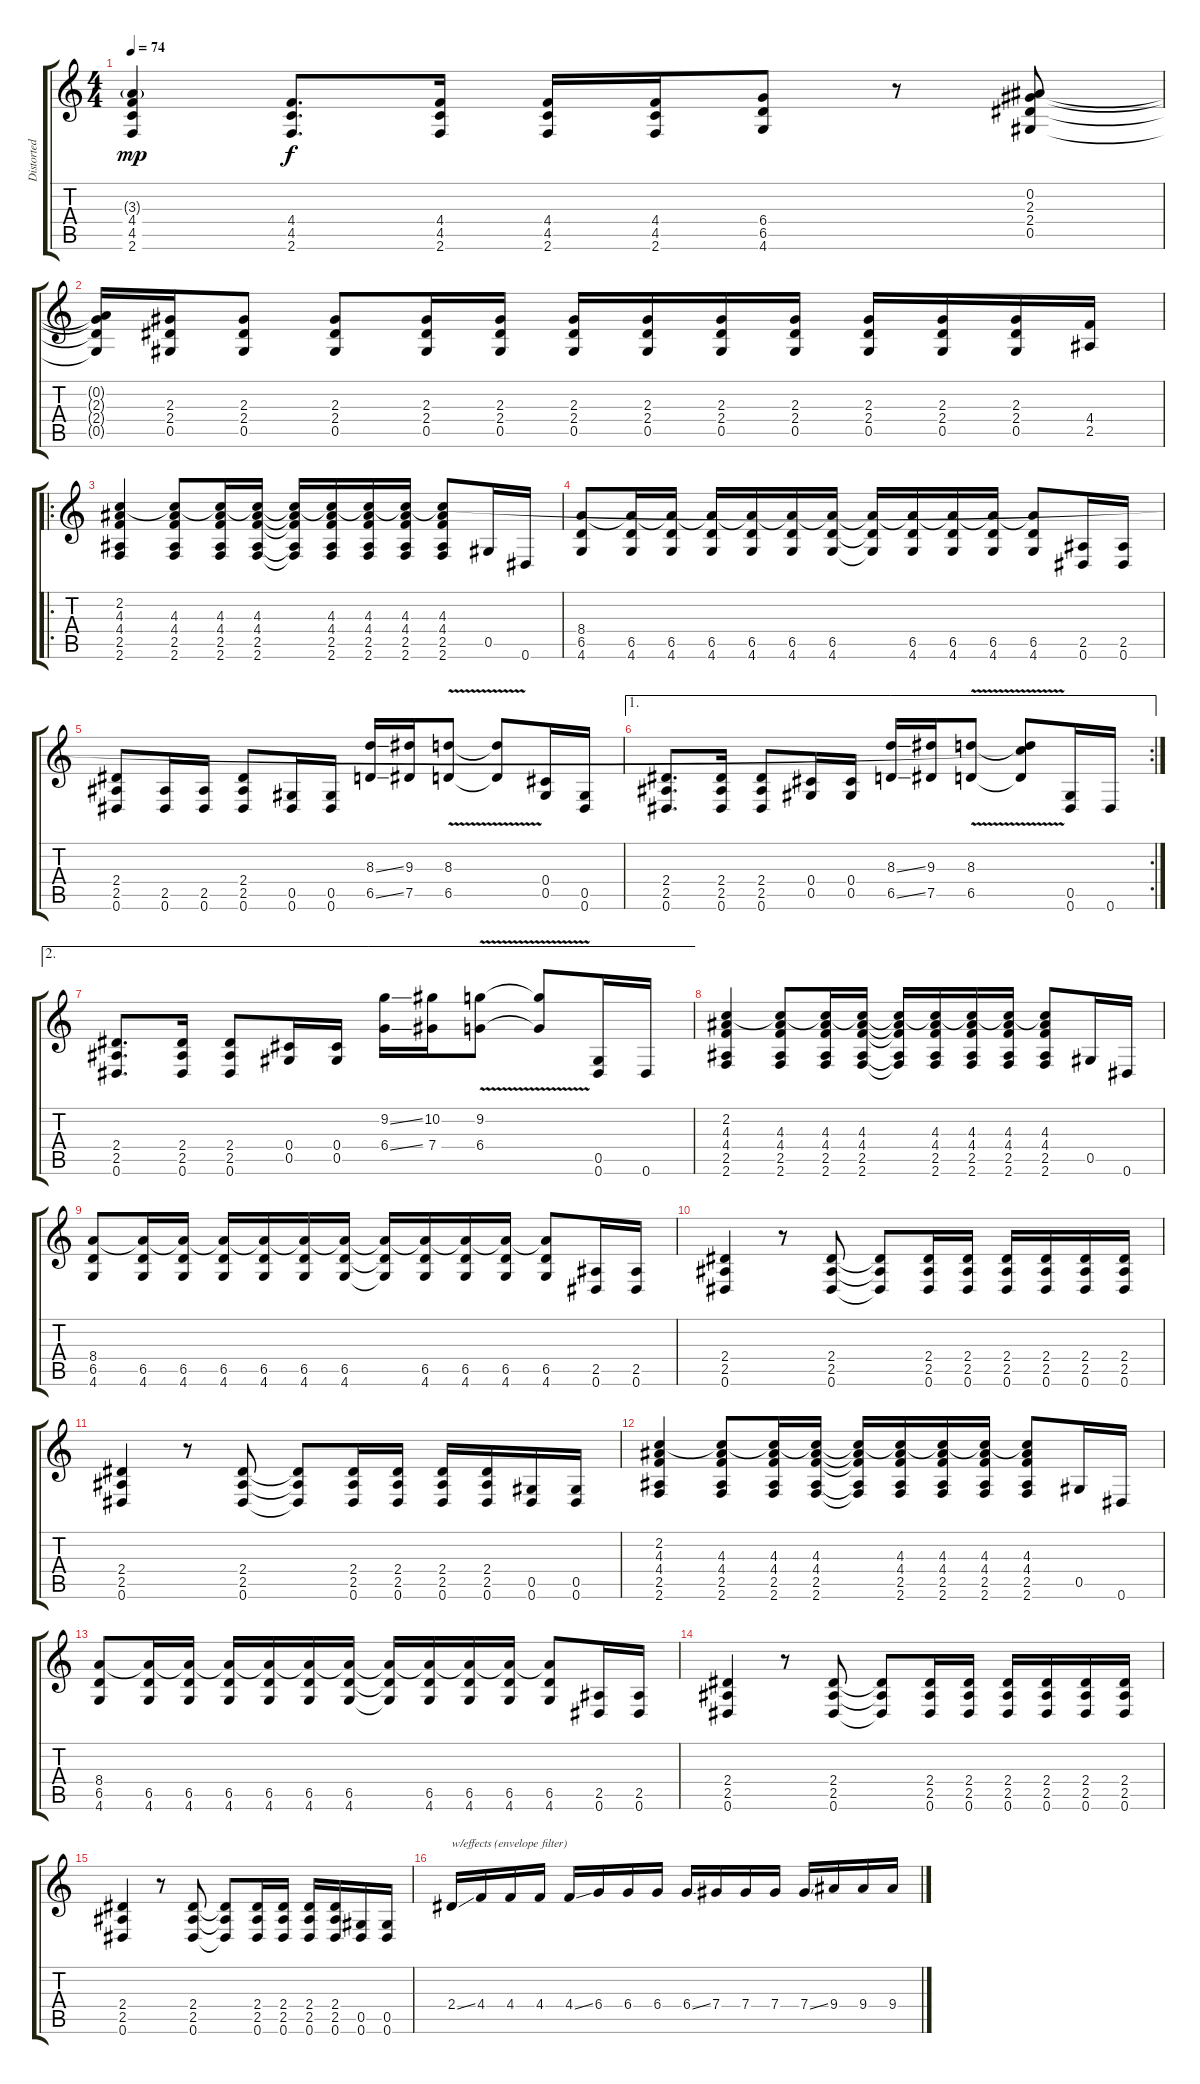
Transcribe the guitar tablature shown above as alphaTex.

\track ("Distorted 1" "Distorted ") {instrument distortionguitar}
\staff {score tabs}
\tuning (Eb4 Bb3 Gb3 Db3 Ab2 Eb2) {hide}
\ts (4 4)
\tempo 74
\clef g2
\ks c
(3.3{g} 4.4 4.5 2.6).4{dy mp} (4.4 4.5 2.6).8{d dy f} (4.4 4.5 2.6).16 (4.4 4.5 2.6).16 (4.4 4.5 2.6).16 (6.4 6.5 4.6).8 r.8 (0.2 2.3 2.4 0.5).8 |
(0.2{t} 2.3{t} 2.4{t} 0.5{t}).16 (2.3 2.4 0.5).16 (2.3 2.4 0.5).8 (2.3 2.4 0.5).8 (2.3 2.4 0.5).16 (2.3 2.4 0.5).16 (2.3 2.4 0.5).16 (2.3 2.4 0.5).16 (2.3 2.4 0.5).16 (2.3 2.4 0.5).16 (2.3 2.4 0.5).16 (2.3 2.4 0.5).16 (2.3 2.4 0.5).16 (4.4 2.5).16 |
\ro
(2.2 4.3 4.4 2.5 2.6).4 (2.2{t} 4.3 4.4 2.5 2.6).8 (2.2{t} 4.3 4.4 2.5 2.6).16 (2.2{t} 4.3 4.4 2.5 2.6).16 (2.2{t} 4.3{t} 4.4{t} 2.5{t} 2.6{t}).16 (2.2{t} 4.3 4.4 2.5 2.6).16 (2.2{t} 4.3 4.4 2.5 2.6).16 (2.2{t} 4.3 4.4 2.5 2.6).16 (2.2{t} 4.3 4.4 2.5 2.6).8 0.5.16 0.6.16 |
(8.4 6.5 4.6).8 (8.4{t} 6.5 4.6).16 (8.4{t} 6.5 4.6).16 (8.4{t} 6.5 4.6).16 (8.4{t} 6.5 4.6).16 (8.4{t} 6.5 4.6).16 (8.4{t} 6.5 4.6).16 (8.4{t} 6.5{t} 4.6{t}).16 (8.4{t} 6.5 4.6).16 (8.4{t} 6.5 4.6).16 (8.4{t} 6.5 4.6).16 (8.4{t} 6.5 4.6).8 (2.5 0.6).16 (2.5 0.6).16 |
(2.4 2.5 0.6).8 (2.5 0.6).16 (2.5 0.6).16 (2.4 2.5 0.6).8 (0.5 0.6).16 (0.5 0.6).16 (8.3{ss} 6.5{ss}).16 (9.3 7.5).16 (8.3{v} 6.5{v}).8 (8.3{t} 6.5{t}).8 (0.4 0.5).16 (0.5 0.6).16 |
\ae 1
\rc 2
(2.4 2.5 0.6).8{d} (2.4 2.5 0.6).16 (2.4 2.5 0.6).8 (0.4 0.5).16 (0.4 0.5).16 (8.3{ss} 6.5{ss}).16 (9.3 7.5).16 (8.3{v} 6.5{v}).8 (2.2{t} 8.3{t} 6.5{t}).8 (0.5 0.6).16 0.6.16 |
\ae 2
(2.4 2.5 0.6).8{d} (2.4 2.5 0.6).16 (2.4 2.5 0.6).8 (0.4 0.5).16 (0.4 0.5).16 (9.2{ss} 6.4{ss}).16 (10.2 7.4).16 (9.2{v} 6.4{v}).8 (9.2{t} 6.4{t}).8 (0.5 0.6).16 0.6.16 |
(2.2 4.3 4.4 2.5 2.6).4 (2.2{t} 4.3 4.4 2.5 2.6).8 (2.2{t} 4.3 4.4 2.5 2.6).16 (2.2{t} 4.3 4.4 2.5 2.6).16 (2.2{t} 4.3{t} 4.4{t} 2.5{t} 2.6{t}).16 (2.2{t} 4.3 4.4 2.5 2.6).16 (2.2{t} 4.3 4.4 2.5 2.6).16 (2.2{t} 4.3 4.4 2.5 2.6).16 (2.2{t} 4.3 4.4 2.5 2.6).8 0.5.16 0.6.16 |
(8.4 6.5 4.6).8 (8.4{t} 6.5 4.6).16 (8.4{t} 6.5 4.6).16 (8.4{t} 6.5 4.6).16 (8.4{t} 6.5 4.6).16 (8.4{t} 6.5 4.6).16 (8.4{t} 6.5 4.6).16 (8.4{t} 6.5{t} 4.6{t}).16 (8.4{t} 6.5 4.6).16 (8.4{t} 6.5 4.6).16 (8.4{t} 6.5 4.6).16 (8.4{t} 6.5 4.6).8 (2.5 0.6).16 (2.5 0.6).16 |
(2.4 2.5 0.6).4 r.8 (2.4 2.5 0.6).8 (2.4{t} 2.5{t} 0.6{t}).8 (2.4 2.5 0.6).16 (2.4 2.5 0.6).16 (2.4 2.5 0.6).16 (2.4 2.5 0.6).16 (2.4 2.5 0.6).16 (2.4 2.5 0.6).16 |
(2.4 2.5 0.6).4 r.8 (2.4 2.5 0.6).8 (2.4{t} 2.5{t} 0.6{t}).8 (2.4 2.5 0.6).16 (2.4 2.5 0.6).16 (2.4 2.5 0.6).16 (2.4 2.5 0.6).16 (0.5 0.6).16 (0.5 0.6).16 |
(2.2 4.3 4.4 2.5 2.6).4 (2.2{t} 4.3 4.4 2.5 2.6).8 (2.2{t} 4.3 4.4 2.5 2.6).16 (2.2{t} 4.3 4.4 2.5 2.6).16 (2.2{t} 4.3{t} 4.4{t} 2.5{t} 2.6{t}).16 (2.2{t} 4.3 4.4 2.5 2.6).16 (2.2{t} 4.3 4.4 2.5 2.6).16 (2.2{t} 4.3 4.4 2.5 2.6).16 (2.2{t} 4.3 4.4 2.5 2.6).8 0.5.16 0.6.16 |
(8.4 6.5 4.6).8 (8.4{t} 6.5 4.6).16 (8.4{t} 6.5 4.6).16 (8.4{t} 6.5 4.6).16 (8.4{t} 6.5 4.6).16 (8.4{t} 6.5 4.6).16 (8.4{t} 6.5 4.6).16 (8.4{t} 6.5{t} 4.6{t}).16 (8.4{t} 6.5 4.6).16 (8.4{t} 6.5 4.6).16 (8.4{t} 6.5 4.6).16 (8.4{t} 6.5 4.6).8 (2.5 0.6).16 (2.5 0.6).16 |
(2.4 2.5 0.6).4 r.8 (2.4 2.5 0.6).8 (2.4{t} 2.5{t} 0.6{t}).8 (2.4 2.5 0.6).16 (2.4 2.5 0.6).16 (2.4 2.5 0.6).16 (2.4 2.5 0.6).16 (2.4 2.5 0.6).16 (2.4 2.5 0.6).16 |
(2.4 2.5 0.6).4 r.8 (2.4 2.5 0.6).8 (2.4{t} 2.5{t} 0.6{t}).8 (2.4 2.5 0.6).16 (2.4 2.5 0.6).16 (2.4 2.5 0.6).16 (2.4 2.5 0.6).16 (0.5 0.6).16 (0.5 0.6).16 |
2.4{ss}.16{txt "w/effects (envelope filter)" volume 16 balance 8} 4.4.16 4.4.16 4.4.16 4.4{ss}.16 6.4.16 6.4.16 6.4.16 6.4{ss}.16 7.4.16 7.4.16 7.4.16 7.4{ss}.16 9.4.16 9.4.16 9.4.16
